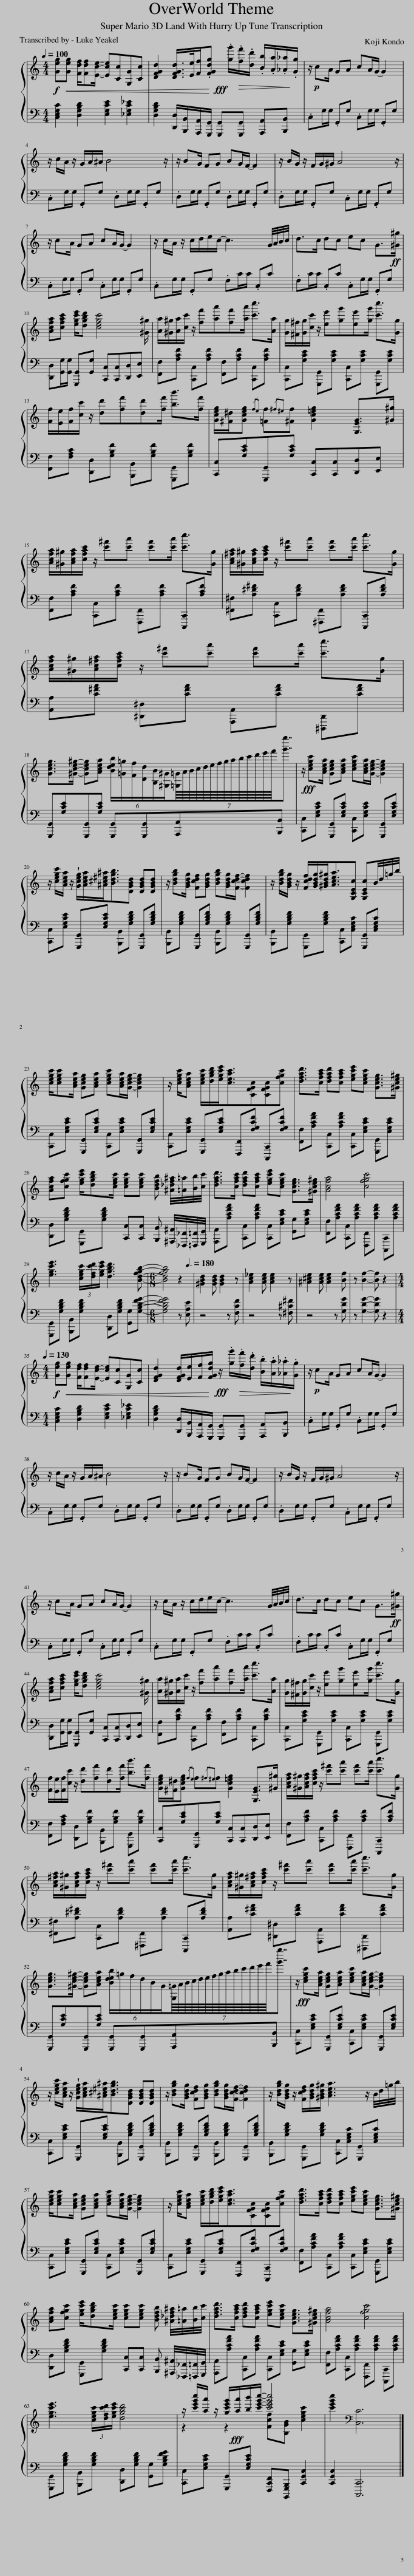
X:1
%%score { ( 1 3 ) | 2 }
L:1/8
Q:1/4=100
M:4/4
I:linebreak $
K:C
V:1 treble
V:3 treble
V:2 bass
V:1
!f! [Geg]!<(![Geg] [Fdf]/[Fdf][Ece]/- [Ece][Cc][G,G][Cc]!<)! | [DFGd]2 [DFGd]/>[Ee]/[Ff]/!fff!.[FGdg] .[gg']/!>(!.[ff']/.[dd']/ .[Bb]/.[Aa]/.[_A_a]/!>)!.[Gg]/ | z/!p! cA/ GA cA/G/- G2 |$ z/ c/A/ z/ G/A/^A/ B4 z/ | z/ BG/ FG BG/F/- F2 | %5
 z/ B/G/ z/ F/G/^G/ A4 z/ |$ z/ cA/ GA cA/G/- G2 | z/ c/A/ z/ c/d/e/c/- c3 G/4A/4B/4c/4 | d>c dc ec G>!ff![^G^g] |$ [Acfa][cfac'] [egc'e']/[dgbd'] [cegc']4 [^G^g]/ | %10
 [Aa]/[^G^g]/[Aa]/[cc']/ z/ [ff'][aa'][ff'][aa']/ [c'c'']>[Aa] | [Gg]/[^F^f]/[Gg]/[cc']/ z/ [ee'][gg'][ee'][gg']/ [c'c'']>[Gg] |$ [Ff]/[Ee]/[Ff]/[cc']/ z/ [dd'][ff'][dd'][ff']/ [bb']>[ff'] | [Gceg]/[^F^d]/[Gceg]{/fe} [=Ff]{/^f^e}[^Ff] [Gc=eg]2 [G,EG]>[^G^g] |$ [Acfa]/[^G^g]/[Acfa]/[cfac']/ z/ [c'^f'][c'a'] [c'f'][c'a']/ [c'c'']>[Gg] | %15
 [Ac^fa]/[^G^g]/[Acfa]/[cfac']/ z/ [c'^f'][c'a'] [c'f'][c'a']/ [c'c'']>[Gg] |$ [Acfa]/[^G^g]/[Ac^fa]/[cfac']/ z/ [c'^f'][c'a'] [c'f'][c'a']/ [c'c'']>[Gg] |$ [Gceg]>[^Gce^g]- [Gceg][Acea] (6:4:6[Bdeb]/[=G=g]/[Ff]/[Dd]/[B,B]/[^G,^G]/(7:4:15[=G,=G]/8A/8B/8c/8d/8e/8f/8g/8a/8b/8c'/8d'/8e'/8f'/8[g'g'']7/4 | z/!fff! [cegc'][Acea]/ [Gceg][Acea] [cegc'][Acea]/[Gceg]/- [Gceg]2 |$ z/ [cegc']/[Acea]/ z/ !wedge![Gceg]/[Acea]/[^A^c^e^a]<[Bdgb][DGBd] [DGBd][DGBd] | %20
 z/ [Bdgb][GBdg]/ [Fcdf][GBdg] [Bdgb][GBdg]/[Fcdf]/- [Fcdf]2 | z/ [Bdgb]/[GBdg]/ z/ [Fcdf]/[GBdg]/[^GBd^g]<[Acea][G,CEc] [G,CEc]B/4d/4=g/4b/4 |$ [cegc']/[cegc'][Acea]/ [Gceg][Acea] [cegc'][Acea]/[Gceg]/- [Gceg]2 | z/ [cegc']/[Acea] [cegc']/[dgbd']/[egc'e']<[ceac'][CFGc][CFGc][cfgc'] | [dfad']>[cfac'] [dfad'][cfac'] [egc'e'][cegc'] [Gceg]>[^Gce^g] |$ %25
 [Acfa][cfgc'] [egc'e']/[dgbd'][cegc']/ [cegc'][cegc'] [Bdfb] [^A_df^a]/4[=A=a]/4[Bb]/4[cc']/4 | [dfad']>[cfac'] [dfad'][cfac'] [egc'e'][cegc'] [Gceg]>[^Gce^g] | [Acfa]4 [cfgc']4 |$ [egc'e']3 (3[cegc']/[dfc'd']/[egc'e']/ [dgbd']3 [Bdfgb]- |[M:6/8] [Bdfgb]4 z2[Q:3/8=180] | %30
 [^GBd]2 [GBd] [GBd]2 z | [Ac_e]2 [Ace] [Ace]2 z | [^A^ce]2 [Ace] [Ace]2 [Bf] | z [Bf]2- [Bf] z2 |$[M:4/4]!f![Q:1/4=130] [Geg]!<(![Geg] [Fdf]/[Fdf][Ece]/- [Ece][Cc][G,G][Cc]!<)! | %35
 [DFGd]2 [DFGd]/[Ee]/[Ff]/[FGdg]/!fff! z/ .[gg']/!>(!.[ff']/.[dd']/ .[Bb]/.[Aa]/.[_A_a]/!>)!.[Gg]/ | z/!p! cA/ GA cA/G/- G2 |$ z/ c/A/ z/ G/A/^A/ B4 z/ | z/ BG/ FG BG/F/- F2 | z/ B/G/ z/ F/G/^G/ A4 z/ |$ %40
 z/ cA/ GA cA/G/- G2 | z/ c/A/ z/ c/d/e/c/- c3 G/4A/4B/4c/4 | d>c dc ec G>!ff![^G^g] |$ [Acfa][cfac'] [egc'e']/[dgbd'] [cegc']4 [^G^g]/ | [Aa]/[^G^g]/[Aa]/[cc']/ z/ [ff'][aa'][ff'][aa']/ [c'c'']>[Aa] | %45
 [Gg]/[^F^f]/[Gg]/[cc']/ z/ [ee'][gg'][ee'][gg']/ [c'c'']>[Gg] |$ [Ff]/[Ee]/[Ff]/[cc']/ z/ [dd'][ff'][dd'][ff']/ [bb']>[ff'] | [Gceg]/[^F^d]/[Gceg]{/fe} f{/^f^e}f [Gc=eg]2 [G,EG]>[^G^g] | [Acfa]/[^G^g]/[Acfa]/[cfac']/ z/ [c'^f'][c'a'] [c'f'][c'a']/ [c'c'']>[Gg] |$ [Ac^fa]/[^G^g]/[Acfa]/[cfac']/ z/ [c'^f'][c'a'] [c'f'][c'a']/ [c'c'']>[Gg] | %50
 [Acfa]/[^G^g]/[Ac^fa]/[cfac']/ z/ [c'^f'][c'a'] [c'f'][c'a']/ [c'c'']>[Gg] |$ [Gceg]>[^Gce^g]- [Gceg][Acea] (6:4:6[Bdeb]/=g/f/d/B/G/(7:4:15[G,=G]/8A/8B/8c/8d/8e/8f/8g/8a/8b/8c'/8d'/8e'/8f'/8[g'g'']7/4 | z/!fff! [cegc'][Acea]/ [Gceg][Acea] [cegc'][Acea]/[Gceg]/- [Gceg]2 |$ z/ [cegc']/[Acea]/ z/ !wedge![Gceg]/[Acea]/[^A^c^e^a]<[Bdgb][DGBd] [DGBd][DGBd] | z/ [Bdgb][GBdg]/ [Fcdf][GBdg] [Bdgb][GBdg]/[Fcdf]/- [Fcdf]2 | %55
 z/ [Bdgb]/[GBdg]/ z/ [Fcdf]/[GBdg]/[^GBd^g]/ [Acea]3 z/ B/4d/4=g/4b/4 |$ [cegc']/[cegc'][Acea]/ [Gceg][Acea] [cegc'][Acea]/[Gceg]/- [Gceg]2 | z/ [cegc']/[Acea] [cegc']/[dgbd']/[egc'e']<[ceac'][CFGc][CFGc][cfgc'] | [dfad']>[cfac'] [dfad'][cfac'] [egc'e'][cegc'] [Gceg]>[^Gce^g] |$ [Acfa][cfgc'] [egc'e']/[dgbd'][cegc']/ [cegc'][cegc'] [Bdfb] [^A_df^a]/4[=A=a]/4[Bb]/4[cc']/4 | %60
 [dfad']>[cfac'] [dfad'][cfac'] [egc'e'][cegc'] [Gceg]>[^Gce^g] | [Acfa]4 [cfgc']4 |$ [egc'e']3 (3[cegc']/[dfc'd']/[egc'e']/ [dgbd']4 | z/ [c'e'g'c'']/[aa']/ z/ [gc'e'g']/!fff![aa']/[bb']/[c'e'g'c'']/- [c'e'g'c'']4 | [c'e'g'c'']2[K:bass] [C,C]6 |] %65
V:2
 [C,E,G,C]2 [D,G,B,D]2 [E,G,CE]2 [_E,G,C_E]2 | [D,G,B,D]2 [D,,D,]/[B,,,B,,]/[A,,,A,,]/[G,,,G,,]/ [G,,,G,,][G,,,G,,] [A,,,A,,][B,,,B,,] | .C,G,/G,/ .G,,G, .C,G,/G,/ .G,,G, |$ .C,G,/G,/ .G,,G, .D,G,/G,/ .G,,G, | .D,G,/G,/ .G,,G, .D,G,/G,/ .G,,G, | %5
 .D,G,/G,/ .G,,G, .C,G,/G,/ .G,,G, |$ .C,G,/G,/ .G,,G, .C,G,/G,/ .G,,G, | .C,G,/G,/ .G,,G, .F,C/C/ .C,C | .F,C/C/ .C,C .C,G,/G,/ .G,,G, |$ [D,,D,][G,,G,]/[G,,G,]/ [G,,,G,,][G,,G,] [C,,C,][C,,C,][D,,D,][E,,E,] | %10
 [F,,F,][A,CF] [C,,C,][A,CF] [F,,F,][A,CF] [C,,C,][A,CF] | [C,,C,][G,CE] [G,,,G,,][G,CE] [C,,C,][G,CE] [G,,,G,,][G,CE] |$ [F,,F,][F,A,C] [D,,D,][G,B,F] [B,,,B,,][G,B,F] [G,,,G,,][G,B,F] | [C,,C,][G,CE][G,,,G,,][G,CE] [C,,C,][C,,C,][D,,D,][E,,E,] |$ [F,,F,][A,CF] [C,,C,][A,CF] [F,,,F,,][A,CF] [C,,,C,,][A,CF] | %15
 [^F,,^F,][A,^D^F] [C,,C,][A,DF] [^F,,,F,,][A,DF] [C,,,C,,][A,DF] |$ [A,,A,][C^FA] [^D,,^D,][CFA] [A,,,A,,][CFA] [^D,,,D,,][CFA] |$ [G,,,G,,][G,CE][G,,,G,,][G,CE] [G,,,G,,][G,,,G,,][A,,,A,,][B,,,B,,] | [C,,C,][E,G,CE] [G,,,G,,][E,G,CE] [C,,C,][E,G,CE] [G,,,G,,][E,G,CE] |$ [C,,C,][E,G,CE] [G,,,G,,][E,G,CE] [B,,,B,,][G,B,DF] [G,,,G,,][G,B,DF] | %20
 [B,,,B,,][G,B,DF] [G,,,G,,][G,B,DF] [B,,,B,,][G,B,DF] [G,,,G,,][G,B,DF] | [B,,,B,,][G,B,DF] [G,,,G,,][G,B,DF] [C,,C,][C,E,G,C] [G,,,G,,][C,E,G,C] |$ [C,,C,][E,G,CE] [G,,,G,,][E,G,CE] [C,,C,][E,G,CE] [G,,,G,,][E,G,CE] | [C,,C,][E,G,CE] [G,,,G,,][E,G,CE] [F,,,F,,][F,G,CF] [C,,,C,,][F,G,CF] | [F,,F,][A,CFA] [C,,C,][A,CFA] [C,,C,][E,G,CE] [G,,,G,,][E,G,CE] |$ %25
 [D,,D,][G,B,DF] [G,,,G,,][G,B,DF] [C,,C,][C,,C,] [B,,,B,,] [^A,,,^A,,]/4[_F,,,_F,,]/4[=F,,,=F,,]/4[G,,,G,,]/4 | [A,,,A,,][A,CFA] [C,,C,][A,CFA] [C,,C,][E,G,CE] [G,,G,][E,G,CE] | [F,,F,][A,CFA] [C,,C,][A,CFA] [F,,,F,,][A,CFA] [C,,,C,,][A,CFA] |$ [G,,,G,,][G,B,DF] [B,,,B,,][G,B,DF] [D,,D,][G,B,DF] [G,,G,][G,B,DFG]- |[M:6/8] [G,B,DFG]4 z [E,A,E] | %30
 z4 z [F,CF] | z4 z [^F,^C^F] | z4 z [G,DG] | z [G,DG]2- [G,DG] z2 |$[M:4/4] [C,E,G,C]2 [D,G,B,D]2 [E,G,CE]2 [_E,G,C_E]2 | %35
 [D,G,B,D]2 [D,,D,]/[B,,,B,,]/[A,,,A,,]/[G,,,G,,]/ [G,,,G,,][G,,,G,,] [A,,,A,,][B,,,B,,] | .C,G,/G,/ .G,,G, .C,G,/G,/ .G,,G, |$ .C,G,/G,/ .G,,G, .D,G,/G,/ .G,,G, | .D,G,/G,/ .G,,G, .D,G,/G,/ .G,,G, | .D,G,/G,/ .G,,G, .C,G,/G,/ .G,,G, |$ %40
 .C,G,/G,/ .G,,G, .C,G,/G,/ .G,,G, | .C,G,/G,/ .G,,G, .F,C/C/ .C,C | .F,C/C/ .C,C .C,G,/G,/ .G,,G, |$ [D,,D,][G,,G,]/[G,,G,]/ [G,,,G,,][G,,G,] [C,,C,][C,,C,][D,,D,][E,,E,] | [F,,F,][A,CF] [C,,C,][A,CF] [F,,F,][A,CF] [C,,C,][A,CF] | %45
 [C,,C,][G,CE] [G,,,G,,][G,CE] [C,,C,][G,CE] [G,,,G,,][G,CE] |$ [F,,F,][F,A,C] [D,,D,][G,B,F] [B,,,B,,][G,B,F] [G,,,G,,][G,B,F] | [C,,C,][G,CE][G,,,G,,][G,CE] [C,,C,][C,,C,][D,,D,][E,,E,] | [F,,F,][A,CF] [C,,C,][A,CF] [F,,,F,,][A,CF] [C,,,C,,][A,CF] |$ [^F,,^F,][A,^D^F] [C,,C,][A,DF] [^F,,,F,,][A,DF] [C,,,C,,][A,DF] | %50
 [A,,A,][C^FA] [^D,,^D,][CFA] [A,,,A,,][CFA] [^D,,,D,,][CFA] |$ [G,,,G,,][G,CE][G,,,G,,][G,CE] [G,,,G,,][G,,,G,,][A,,,A,,][B,,,B,,] | [C,,C,][E,G,CE] [G,,,G,,][E,G,CE] [C,,C,][E,G,CE] [G,,,G,,][E,G,CE] |$ [C,,C,][E,G,CE] [G,,,G,,][E,G,CE] [B,,,B,,][G,B,DF] [G,,,G,,][G,B,DF] | [B,,,B,,][G,B,DF] [G,,,G,,][G,B,DF] [B,,,B,,][G,B,DF] [G,,,G,,][G,B,DF] | %55
 [B,,,B,,][G,B,DF] [G,,,G,,][G,B,DF] [C,,C,][C,E,G,C] [G,,,G,,][C,E,G,C] |$ [C,,C,][E,G,CE] [G,,,G,,][E,G,CE] [C,,C,][E,G,CE] [G,,,G,,][E,G,CE] | [C,,C,][E,G,CE] [G,,,G,,][E,G,CE] [F,,,F,,][F,G,CF] [C,,,C,,][F,G,CF] | [F,,F,][A,CFA] [C,,C,][A,CFA] [C,,C,][E,G,CE] [G,,,G,,][E,G,CE] |$ [D,,D,][G,B,DF] [G,,,G,,][G,B,DF] [C,,C,][C,,C,] [B,,,B,,] [^A,,,^A,,]/4[_F,,,_F,,]/4[=F,,,=F,,]/4[G,,,G,,]/4 | %60
 [A,,,A,,][A,CFA] [C,,C,][A,CFA] [C,,C,][E,G,CE] [G,,G,][E,G,CE] | [F,,F,][A,CFA] [C,,C,][A,CFA] [F,,,F,,][A,CFA] [C,,,C,,][A,CFA] |$ [G,,,G,,][G,B,DF] [B,,,B,,][G,B,DF] [D,,D,][G,B,DF] [G,,G,][G,B,DFG] | [C,,C,][E,G,CE] [G,,,G,,][E,G,CE] [F,,,C,,F,,][B,,,,G,,,B,,,] [C,,G,,C,]2 | [C,,G,,C,]2 [C,,,C,,]6 |] %65
V:3
 x8 | x8 | x8 |$ x8 | x8 | %5
 x8 |$ x8 | x8 | x8 |$ x8 | %10
 x8 | x8 |$ x8 | x8 |$ x8 | %15
 x8 |$ x8 |$ x8 | x8 |$ x8 | %20
 x8 | x8 |$ x8 | x8 | x8 |$ %25
 x8 | x8 | x8 |$ x8 |[M:6/8] x6 | %30
 x6 | x6 | x6 | x6 |$[M:4/4] x8 | %35
 x8 | x8 |$ x8 | x8 | x8 |$ %40
 x8 | x8 | x8 |$ x8 | x8 | %45
 x8 |$ x8 | x8 | x8 |$ x8 | %50
 x8 |$ x8 | x8 |$ x8 | x8 | %55
 x8 |$ x8 | x8 | x8 |$ x8 | %60
 x8 | x8 |$ x8 | z2 z2 [Fcf][B,GB] [cegc']2 | x2[K:bass] x6 |] %65
